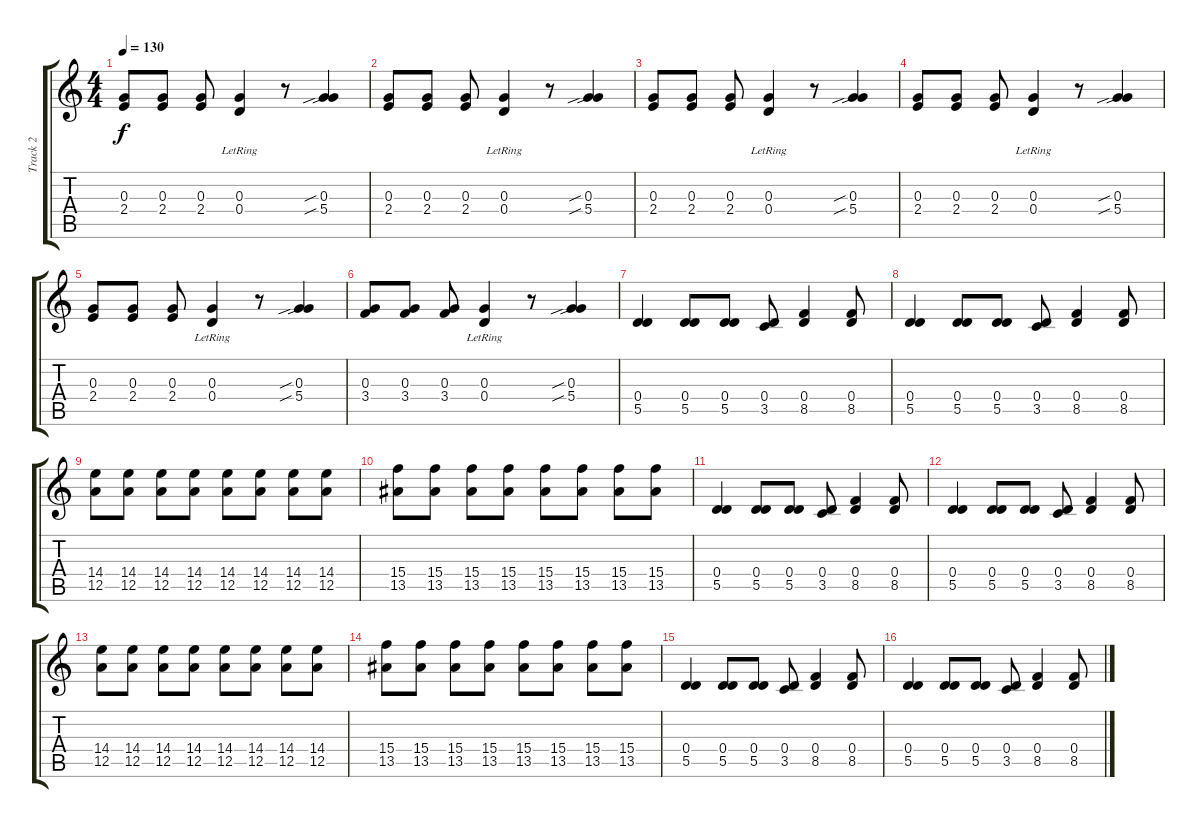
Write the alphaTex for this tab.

\track ("Track 2" "Track 2") {instrument distortionguitar}
\staff {score tabs}
\tuning (E4 B3 G3 D3 A2 E2) {hide}
\ts (4 4)
\tempo 130
\clef g2
\ks c
(0.3 2.4).8{dy f} (0.3 2.4).8 (0.3 2.4).8 (0.3{lr} 0.4{lr}).4 r.8 (0.3{sib} 5.4{sib}).4 |
(0.3 2.4).8 (0.3 2.4).8 (0.3 2.4).8 (0.3{lr} 0.4{lr}).4 r.8 (0.3{sib} 5.4{sib}).4 |
(0.3 2.4).8 (0.3 2.4).8 (0.3 2.4).8 (0.3{lr} 0.4{lr}).4 r.8 (0.3{sib} 5.4{sib}).4 |
(0.3 2.4).8 (0.3 2.4).8 (0.3 2.4).8 (0.3{lr} 0.4{lr}).4 r.8 (0.3{sib} 5.4{sib}).4 |
(0.3 2.4).8 (0.3 2.4).8 (0.3 2.4).8 (0.3{lr} 0.4{lr}).4 r.8 (0.3{sib} 5.4{sib}).4 |
(0.3 3.4).8 (0.3 3.4).8 (0.3 3.4).8 (0.3{lr} 0.4{lr}).4 r.8 (0.3{sib} 5.4{sib}).4 |
(0.4 5.5).4 (0.4 5.5).8 (0.4 5.5).8 (0.4 3.5).8 (0.4 8.5).4 (0.4 8.5).8 |
(0.4 5.5).4 (0.4 5.5).8 (0.4 5.5).8 (0.4 3.5).8 (0.4 8.5).4 (0.4 8.5).8 |
(14.4 12.5).8 (14.4 12.5).8 (14.4 12.5).8 (14.4 12.5).8 (14.4 12.5).8 (14.4 12.5).8 (14.4 12.5).8 (14.4 12.5).8 |
(15.4 13.5).8 (15.4 13.5).8 (15.4 13.5).8 (15.4 13.5).8 (15.4 13.5).8 (15.4 13.5).8 (15.4 13.5).8 (15.4 13.5).8 |
(0.4 5.5).4 (0.4 5.5).8 (0.4 5.5).8 (0.4 3.5).8 (0.4 8.5).4 (0.4 8.5).8 |
(0.4 5.5).4 (0.4 5.5).8 (0.4 5.5).8 (0.4 3.5).8 (0.4 8.5).4 (0.4 8.5).8 |
(14.4 12.5).8 (14.4 12.5).8 (14.4 12.5).8 (14.4 12.5).8 (14.4 12.5).8 (14.4 12.5).8 (14.4 12.5).8 (14.4 12.5).8 |
(15.4 13.5).8 (15.4 13.5).8 (15.4 13.5).8 (15.4 13.5).8 (15.4 13.5).8 (15.4 13.5).8 (15.4 13.5).8 (15.4 13.5).8 |
(0.4 5.5).4 (0.4 5.5).8 (0.4 5.5).8 (0.4 3.5).8 (0.4 8.5).4 (0.4 8.5).8 |
(0.4 5.5).4 (0.4 5.5).8 (0.4 5.5).8 (0.4 3.5).8 (0.4 8.5).4 (0.4 8.5).8
